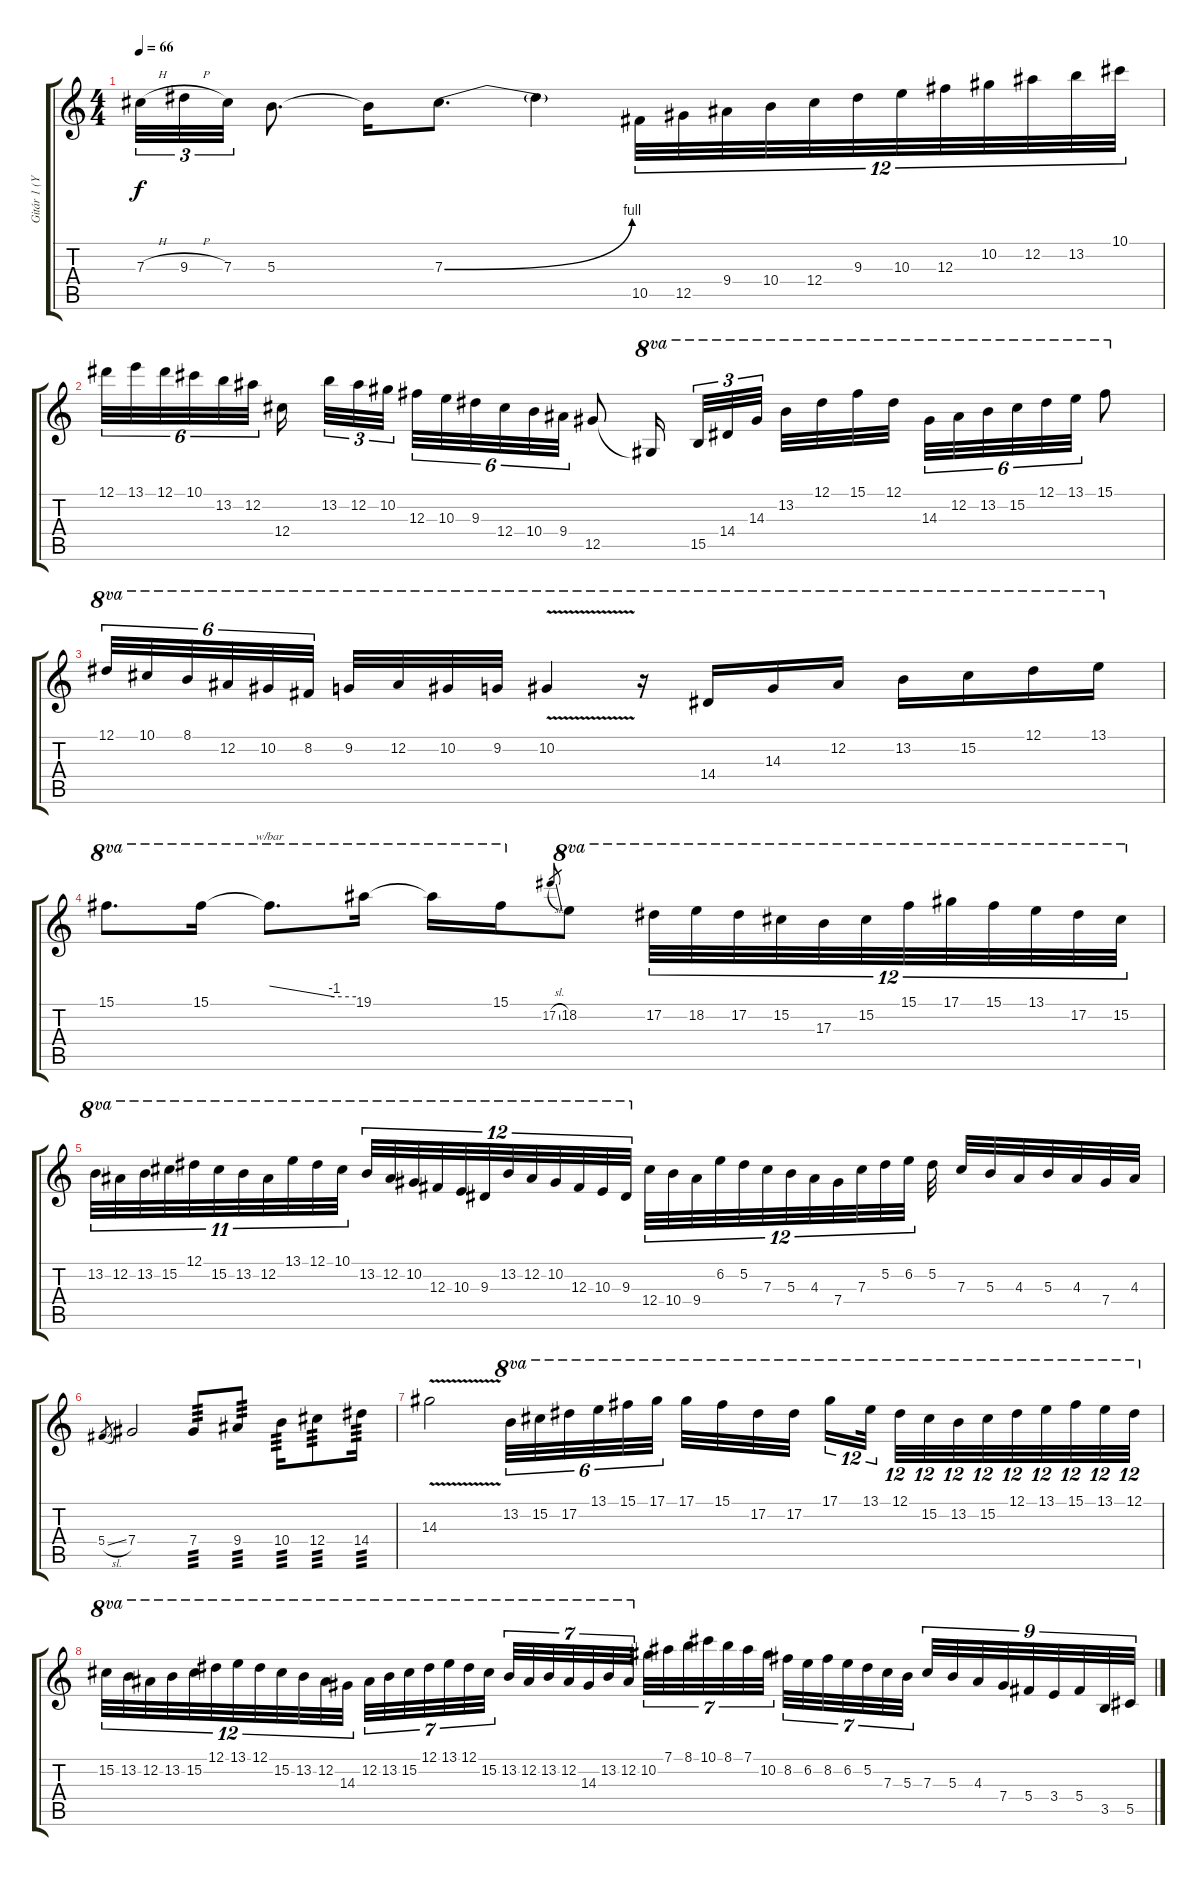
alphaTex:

\track ("Gitár 1 (Yngwie Malmsteen)" "Gitár 1 (Y") {instrument distortionguitar}
\staff {score tabs}
\tuning (Eb4 Bb3 Gb3 Db3 Ab2 Eb2) {hide}
\ts (4 4)
\tempo 66
\clef g2
\ks c
7.3{h}.32{tu (3 2) dy f} 9.3{h}.32{tu (3 2)} 7.3.32{tu (3 2)} 5.3.8{d} 5.3{t}.16 7.3{be (bend 0 0 60 4)}.8{d} 7.3{t}.4 10.5.32{tu (12 8)} 12.5.32{tu (12 8)} 9.4.32{tu (12 8)} 10.4.32{tu (12 8)} 12.4.32{tu (12 8)} 9.3.32{tu (12 8)} 10.3.32{tu (12 8)} 12.3.32{tu (12 8)} 10.2.32{tu (12 8)} 12.2.32{tu (12 8)} 13.2.32{tu (12 8)} 10.1.32{tu (12 8)} |
12.1.32{tu (6 4)} 13.1.32{tu (6 4)} 12.1.32{tu (6 4)} 10.1.32{tu (6 4)} 13.2.32{tu (6 4)} 12.2.32{tu (6 4) beam splitsecondary} 12.4.16{beam splitsecondary} 13.2.32{tu (3 2)} 12.2.32{tu (3 2)} 10.2.32{tu (3 2)} 12.3.32{tu (6 4)} 10.3.32{tu (6 4)} 9.3.32{tu (6 4)} 12.4.32{tu (6 4)} 10.4.32{tu (6 4)} 9.4.32{tu (6 4)} 12.5.8 12.5{t}.16{ot 8va beam splitsecondary} 15.5.32{tu (3 2) ot 8va} 14.4.32{tu (3 2) ot 8va} 14.3.32{tu (3 2) ot 8va beam splitsecondary} 13.2.32{ot 8va} 12.1.32{ot 8va} 15.1.32{ot 8va} 12.1.32{ot 8va} 14.3.32{tu (6 4) ot 8va} 12.2.32{tu (6 4) ot 8va} 13.2.32{tu (6 4) ot 8va} 15.2.32{tu (6 4) ot 8va} 12.1.32{tu (6 4) ot 8va} 13.1.32{tu (6 4) ot 8va} 15.1.8{ot 8va} |
12.1.32{tu (6 4) ot 8va} 10.1.32{tu (6 4) ot 8va} 8.1.32{tu (6 4) ot 8va} 12.2.32{tu (6 4) ot 8va} 10.2.32{tu (6 4) ot 8va} 8.2.32{tu (6 4) ot 8va beam splitsecondary} 9.2.32{ot 8va} 12.2.32{ot 8va} 10.2.32{ot 8va} 9.2.32{ot 8va} 10.2{v}.4{ot 8va} r.16{ot 8va} 14.4.16{ot 8va} 14.3.16{ot 8va} 12.2.16{ot 8va} 13.2.16{ot 8va} 15.2.16{ot 8va} 12.1.16{ot 8va} 13.1.16{ot 8va} |
15.1.8{d ot 8va} 15.1.16{ot 8va} 15.1{t}.8{d tbe (custom default 0 0 45 -4 60 -4) ot 8va} 19.1.16{ot 8va} 19.1{t}.16{ot 8va} 15.1.16{ot 8va} 17.2{sl}.8{gr} 18.2.8{ot 8va} 17.2.32{tu (12 8) ot 8va} 18.2.32{tu (12 8) ot 8va} 17.2.32{tu (12 8) ot 8va} 15.2.32{tu (12 8) ot 8va} 17.3.32{tu (12 8) ot 8va} 15.2.32{tu (12 8) ot 8va} 15.1.32{tu (12 8) ot 8va} 17.1.32{tu (12 8) ot 8va} 15.1.32{tu (12 8) ot 8va} 13.1.32{tu (12 8) ot 8va} 17.2.32{tu (12 8) ot 8va} 15.2.32{tu (12 8) ot 8va} |
13.2.32{tu (11 8) ot 8va} 12.2.32{tu (11 8) ot 8va} 13.2.32{tu (11 8) ot 8va} 15.2.32{tu (11 8) ot 8va} 12.1.32{tu (11 8) ot 8va} 15.2.32{tu (11 8) ot 8va} 13.2.32{tu (11 8) ot 8va} 12.2.32{tu (11 8) ot 8va} 13.1.32{tu (11 8) ot 8va} 12.1.32{tu (11 8) ot 8va} 10.1.32{tu (11 8) ot 8va} 13.2.32{tu (12 8) ot 8va} 12.2.32{tu (12 8) ot 8va} 10.2.32{tu (12 8) ot 8va} 12.3.32{tu (12 8) ot 8va} 10.3.32{tu (12 8) ot 8va} 9.3.32{tu (12 8) ot 8va} 13.2.32{tu (12 8) ot 8va} 12.2.32{tu (12 8) ot 8va} 10.2.32{tu (12 8) ot 8va} 12.3.32{tu (12 8) ot 8va} 10.3.32{tu (12 8) ot 8va} 9.3.32{tu (12 8) ot 8va} 12.4.32{tu (12 8)} 10.4.32{tu (12 8)} 9.4.32{tu (12 8)} 6.2.32{tu (12 8)} 5.2.32{tu (12 8)} 7.3.32{tu (12 8)} 5.3.32{tu (12 8)} 4.3.32{tu (12 8)} 7.4.32{tu (12 8)} 7.3.32{tu (12 8)} 5.2.32{tu (12 8)} 6.2.32{tu (12 8)} 5.2.32 7.3.32 5.3.32 4.3.32 5.3.32 4.3.32 7.4.32 4.3.32 |
5.4{sl}.8{gr} 7.4.2 7.4.8{tp 3} 9.4.8{tp 3} 10.4.16{tp 3} 12.4.8{tp 3} 14.4.16{tp 3} |
14.3{v}.2 13.2.32{tu (6 4) ot 8va} 15.2.32{tu (6 4) ot 8va} 17.2.32{tu (6 4) ot 8va} 13.1.32{tu (6 4) ot 8va} 15.1.32{tu (6 4) ot 8va} 17.1.32{tu (6 4) ot 8va beam splitsecondary} 17.1.32{ot 8va} 15.1.32{ot 8va} 17.2.32{ot 8va} 17.2.32{ot 8va} 17.1.16{tu (12 8) ot 8va} 13.1.32{tu (12 8) ot 8va} 12.1.32{tu (12 8) ot 8va} 15.2.32{tu (12 8) ot 8va} 13.2.32{tu (12 8) ot 8va} 15.2.32{tu (12 8) ot 8va} 12.1.32{tu (12 8) ot 8va} 13.1.32{tu (12 8) ot 8va} 15.1.32{tu (12 8) ot 8va} 13.1.32{tu (12 8) ot 8va} 12.1.32{tu (12 8) ot 8va} |
15.2.32{tu (12 8) ot 8va} 13.2.32{tu (12 8) ot 8va} 12.2.32{tu (12 8) ot 8va} 13.2.32{tu (12 8) ot 8va} 15.2.32{tu (12 8) ot 8va} 12.1.32{tu (12 8) ot 8va} 13.1.32{tu (12 8) ot 8va} 12.1.32{tu (12 8) ot 8va} 15.2.32{tu (12 8) ot 8va} 13.2.32{tu (12 8) ot 8va} 12.2.32{tu (12 8) ot 8va} 14.3.32{tu (12 8) ot 8va} 12.2.32{tu (7 4) ot 8va} 13.2.32{tu (7 4) ot 8va} 15.2.32{tu (7 4) ot 8va} 12.1.32{tu (7 4) ot 8va} 13.1.32{tu (7 4) ot 8va} 12.1.32{tu (7 4) ot 8va} 15.2.32{tu (7 4) ot 8va beam splitsecondary} 13.2.32{tu (7 4) ot 8va} 12.2.32{tu (7 4) ot 8va} 13.2.32{tu (7 4) ot 8va} 12.2.32{tu (7 4) ot 8va} 14.3.32{tu (7 4) ot 8va} 13.2.32{tu (7 4) ot 8va} 12.2.32{tu (7 4) ot 8va} 10.2.32{tu (7 4)} 7.1.32{tu (7 4)} 8.1.32{tu (7 4)} 10.1.32{tu (7 4)} 8.1.32{tu (7 4)} 7.1.32{tu (7 4)} 10.2.32{tu (7 4) beam splitsecondary} 8.2.32{tu (7 4)} 6.2.32{tu (7 4)} 8.2.32{tu (7 4)} 6.2.32{tu (7 4)} 5.2.32{tu (7 4)} 7.3.32{tu (7 4)} 5.3.32{tu (7 4)} 7.3.32{tu (9 8)} 5.3.32{tu (9 8)} 4.3.32{tu (9 8)} 7.4.32{tu (9 8)} 5.4.32{tu (9 8)} 3.4.32{tu (9 8)} 5.4.32{tu (9 8)} 3.5.32{tu (9 8)} 5.5.32{tu (9 8)}
